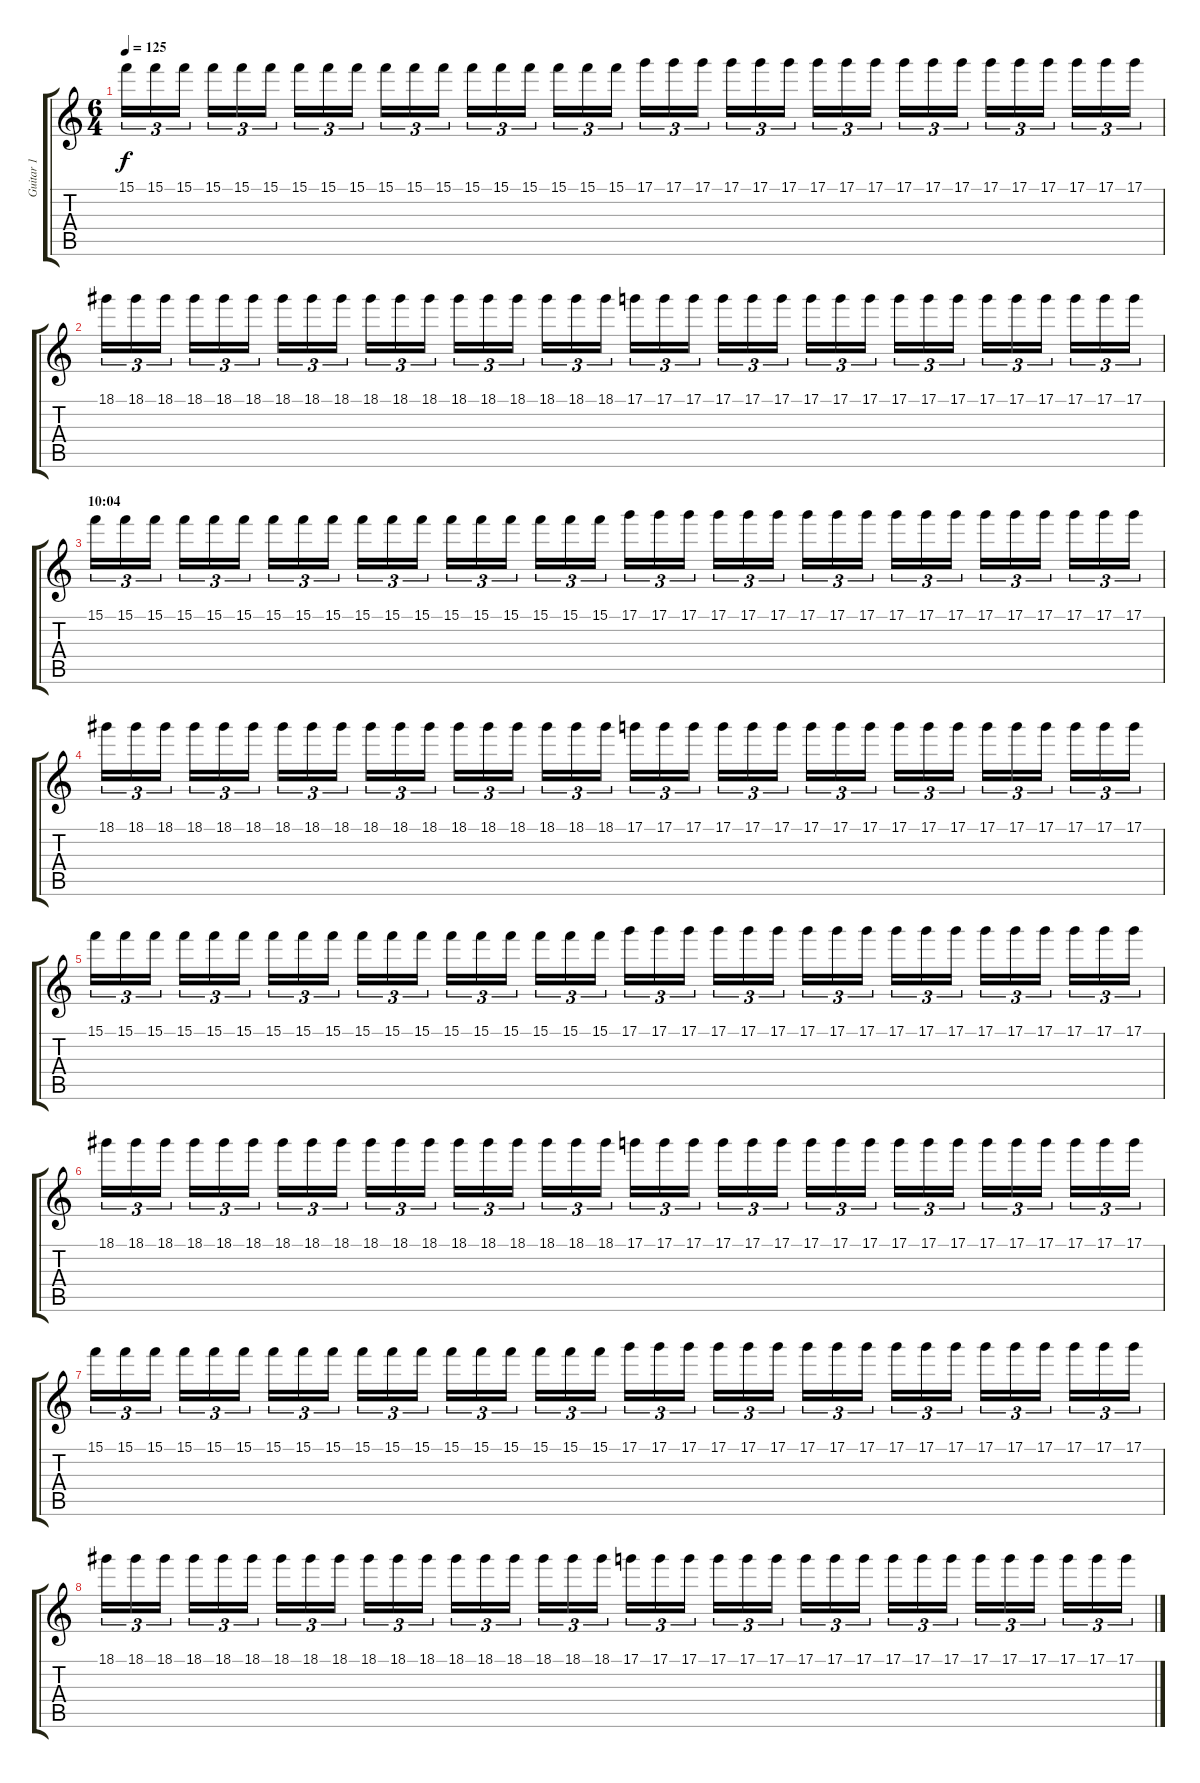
\track ("Guitar 1" "Guitar 1") {instrument distortionguitar}
\staff {score tabs}
\tuning (D4 A3 F3 C3 G2 C2) {hide}
\ts (6 4)
\tempo 125
\clef g2
\ks c
15.1.16{tu (3 2) dy f} 15.1.16{tu (3 2)} 15.1.16{tu (3 2)} 15.1.16{tu (3 2)} 15.1.16{tu (3 2)} 15.1.16{tu (3 2)} 15.1.16{tu (3 2)} 15.1.16{tu (3 2)} 15.1.16{tu (3 2)} 15.1.16{tu (3 2)} 15.1.16{tu (3 2)} 15.1.16{tu (3 2)} 15.1.16{tu (3 2)} 15.1.16{tu (3 2)} 15.1.16{tu (3 2)} 15.1.16{tu (3 2)} 15.1.16{tu (3 2)} 15.1.16{tu (3 2)} 17.1.16{tu (3 2)} 17.1.16{tu (3 2)} 17.1.16{tu (3 2)} 17.1.16{tu (3 2)} 17.1.16{tu (3 2)} 17.1.16{tu (3 2)} 17.1.16{tu (3 2)} 17.1.16{tu (3 2)} 17.1.16{tu (3 2)} 17.1.16{tu (3 2)} 17.1.16{tu (3 2)} 17.1.16{tu (3 2)} 17.1.16{tu (3 2)} 17.1.16{tu (3 2)} 17.1.16{tu (3 2)} 17.1.16{tu (3 2)} 17.1.16{tu (3 2)} 17.1.16{tu (3 2)} |
18.1.16{tu (3 2)} 18.1.16{tu (3 2)} 18.1.16{tu (3 2)} 18.1.16{tu (3 2)} 18.1.16{tu (3 2)} 18.1.16{tu (3 2)} 18.1.16{tu (3 2)} 18.1.16{tu (3 2)} 18.1.16{tu (3 2)} 18.1.16{tu (3 2)} 18.1.16{tu (3 2)} 18.1.16{tu (3 2)} 18.1.16{tu (3 2)} 18.1.16{tu (3 2)} 18.1.16{tu (3 2)} 18.1.16{tu (3 2)} 18.1.16{tu (3 2)} 18.1.16{tu (3 2)} 17.1.16{tu (3 2)} 17.1.16{tu (3 2)} 17.1.16{tu (3 2)} 17.1.16{tu (3 2)} 17.1.16{tu (3 2)} 17.1.16{tu (3 2)} 17.1.16{tu (3 2)} 17.1.16{tu (3 2)} 17.1.16{tu (3 2)} 17.1.16{tu (3 2)} 17.1.16{tu (3 2)} 17.1.16{tu (3 2)} 17.1.16{tu (3 2)} 17.1.16{tu (3 2)} 17.1.16{tu (3 2)} 17.1.16{tu (3 2)} 17.1.16{tu (3 2)} 17.1.16{tu (3 2)} |
\section ("" "10:04")
15.1.16{tu (3 2)} 15.1.16{tu (3 2)} 15.1.16{tu (3 2)} 15.1.16{tu (3 2)} 15.1.16{tu (3 2)} 15.1.16{tu (3 2)} 15.1.16{tu (3 2)} 15.1.16{tu (3 2)} 15.1.16{tu (3 2)} 15.1.16{tu (3 2)} 15.1.16{tu (3 2)} 15.1.16{tu (3 2)} 15.1.16{tu (3 2)} 15.1.16{tu (3 2)} 15.1.16{tu (3 2)} 15.1.16{tu (3 2)} 15.1.16{tu (3 2)} 15.1.16{tu (3 2)} 17.1.16{tu (3 2)} 17.1.16{tu (3 2)} 17.1.16{tu (3 2)} 17.1.16{tu (3 2)} 17.1.16{tu (3 2)} 17.1.16{tu (3 2)} 17.1.16{tu (3 2)} 17.1.16{tu (3 2)} 17.1.16{tu (3 2)} 17.1.16{tu (3 2)} 17.1.16{tu (3 2)} 17.1.16{tu (3 2)} 17.1.16{tu (3 2)} 17.1.16{tu (3 2)} 17.1.16{tu (3 2)} 17.1.16{tu (3 2)} 17.1.16{tu (3 2)} 17.1.16{tu (3 2)} |
18.1.16{tu (3 2)} 18.1.16{tu (3 2)} 18.1.16{tu (3 2)} 18.1.16{tu (3 2)} 18.1.16{tu (3 2)} 18.1.16{tu (3 2)} 18.1.16{tu (3 2)} 18.1.16{tu (3 2)} 18.1.16{tu (3 2)} 18.1.16{tu (3 2)} 18.1.16{tu (3 2)} 18.1.16{tu (3 2)} 18.1.16{tu (3 2)} 18.1.16{tu (3 2)} 18.1.16{tu (3 2)} 18.1.16{tu (3 2)} 18.1.16{tu (3 2)} 18.1.16{tu (3 2)} 17.1.16{tu (3 2)} 17.1.16{tu (3 2)} 17.1.16{tu (3 2)} 17.1.16{tu (3 2)} 17.1.16{tu (3 2)} 17.1.16{tu (3 2)} 17.1.16{tu (3 2)} 17.1.16{tu (3 2)} 17.1.16{tu (3 2)} 17.1.16{tu (3 2)} 17.1.16{tu (3 2)} 17.1.16{tu (3 2)} 17.1.16{tu (3 2)} 17.1.16{tu (3 2)} 17.1.16{tu (3 2)} 17.1.16{tu (3 2)} 17.1.16{tu (3 2)} 17.1.16{tu (3 2)} |
15.1.16{tu (3 2)} 15.1.16{tu (3 2)} 15.1.16{tu (3 2)} 15.1.16{tu (3 2)} 15.1.16{tu (3 2)} 15.1.16{tu (3 2)} 15.1.16{tu (3 2)} 15.1.16{tu (3 2)} 15.1.16{tu (3 2)} 15.1.16{tu (3 2)} 15.1.16{tu (3 2)} 15.1.16{tu (3 2)} 15.1.16{tu (3 2)} 15.1.16{tu (3 2)} 15.1.16{tu (3 2)} 15.1.16{tu (3 2)} 15.1.16{tu (3 2)} 15.1.16{tu (3 2)} 17.1.16{tu (3 2)} 17.1.16{tu (3 2)} 17.1.16{tu (3 2)} 17.1.16{tu (3 2)} 17.1.16{tu (3 2)} 17.1.16{tu (3 2)} 17.1.16{tu (3 2)} 17.1.16{tu (3 2)} 17.1.16{tu (3 2)} 17.1.16{tu (3 2)} 17.1.16{tu (3 2)} 17.1.16{tu (3 2)} 17.1.16{tu (3 2)} 17.1.16{tu (3 2)} 17.1.16{tu (3 2)} 17.1.16{tu (3 2)} 17.1.16{tu (3 2)} 17.1.16{tu (3 2)} |
18.1.16{tu (3 2)} 18.1.16{tu (3 2)} 18.1.16{tu (3 2)} 18.1.16{tu (3 2)} 18.1.16{tu (3 2)} 18.1.16{tu (3 2)} 18.1.16{tu (3 2)} 18.1.16{tu (3 2)} 18.1.16{tu (3 2)} 18.1.16{tu (3 2)} 18.1.16{tu (3 2)} 18.1.16{tu (3 2)} 18.1.16{tu (3 2)} 18.1.16{tu (3 2)} 18.1.16{tu (3 2)} 18.1.16{tu (3 2)} 18.1.16{tu (3 2)} 18.1.16{tu (3 2)} 17.1.16{tu (3 2)} 17.1.16{tu (3 2)} 17.1.16{tu (3 2)} 17.1.16{tu (3 2)} 17.1.16{tu (3 2)} 17.1.16{tu (3 2)} 17.1.16{tu (3 2)} 17.1.16{tu (3 2)} 17.1.16{tu (3 2)} 17.1.16{tu (3 2)} 17.1.16{tu (3 2)} 17.1.16{tu (3 2)} 17.1.16{tu (3 2)} 17.1.16{tu (3 2)} 17.1.16{tu (3 2)} 17.1.16{tu (3 2)} 17.1.16{tu (3 2)} 17.1.16{tu (3 2)} |
15.1.16{tu (3 2)} 15.1.16{tu (3 2)} 15.1.16{tu (3 2)} 15.1.16{tu (3 2)} 15.1.16{tu (3 2)} 15.1.16{tu (3 2)} 15.1.16{tu (3 2)} 15.1.16{tu (3 2)} 15.1.16{tu (3 2)} 15.1.16{tu (3 2)} 15.1.16{tu (3 2)} 15.1.16{tu (3 2)} 15.1.16{tu (3 2)} 15.1.16{tu (3 2)} 15.1.16{tu (3 2)} 15.1.16{tu (3 2)} 15.1.16{tu (3 2)} 15.1.16{tu (3 2)} 17.1.16{tu (3 2)} 17.1.16{tu (3 2)} 17.1.16{tu (3 2)} 17.1.16{tu (3 2)} 17.1.16{tu (3 2)} 17.1.16{tu (3 2)} 17.1.16{tu (3 2)} 17.1.16{tu (3 2)} 17.1.16{tu (3 2)} 17.1.16{tu (3 2)} 17.1.16{tu (3 2)} 17.1.16{tu (3 2)} 17.1.16{tu (3 2)} 17.1.16{tu (3 2)} 17.1.16{tu (3 2)} 17.1.16{tu (3 2)} 17.1.16{tu (3 2)} 17.1.16{tu (3 2)} |
18.1.16{tu (3 2)} 18.1.16{tu (3 2)} 18.1.16{tu (3 2)} 18.1.16{tu (3 2)} 18.1.16{tu (3 2)} 18.1.16{tu (3 2)} 18.1.16{tu (3 2)} 18.1.16{tu (3 2)} 18.1.16{tu (3 2)} 18.1.16{tu (3 2)} 18.1.16{tu (3 2)} 18.1.16{tu (3 2)} 18.1.16{tu (3 2)} 18.1.16{tu (3 2)} 18.1.16{tu (3 2)} 18.1.16{tu (3 2)} 18.1.16{tu (3 2)} 18.1.16{tu (3 2)} 17.1.16{tu (3 2)} 17.1.16{tu (3 2)} 17.1.16{tu (3 2)} 17.1.16{tu (3 2)} 17.1.16{tu (3 2)} 17.1.16{tu (3 2)} 17.1.16{tu (3 2)} 17.1.16{tu (3 2)} 17.1.16{tu (3 2)} 17.1.16{tu (3 2)} 17.1.16{tu (3 2)} 17.1.16{tu (3 2)} 17.1.16{tu (3 2)} 17.1.16{tu (3 2)} 17.1.16{tu (3 2)} 17.1.16{tu (3 2)} 17.1.16{tu (3 2)} 17.1.16{tu (3 2)}
